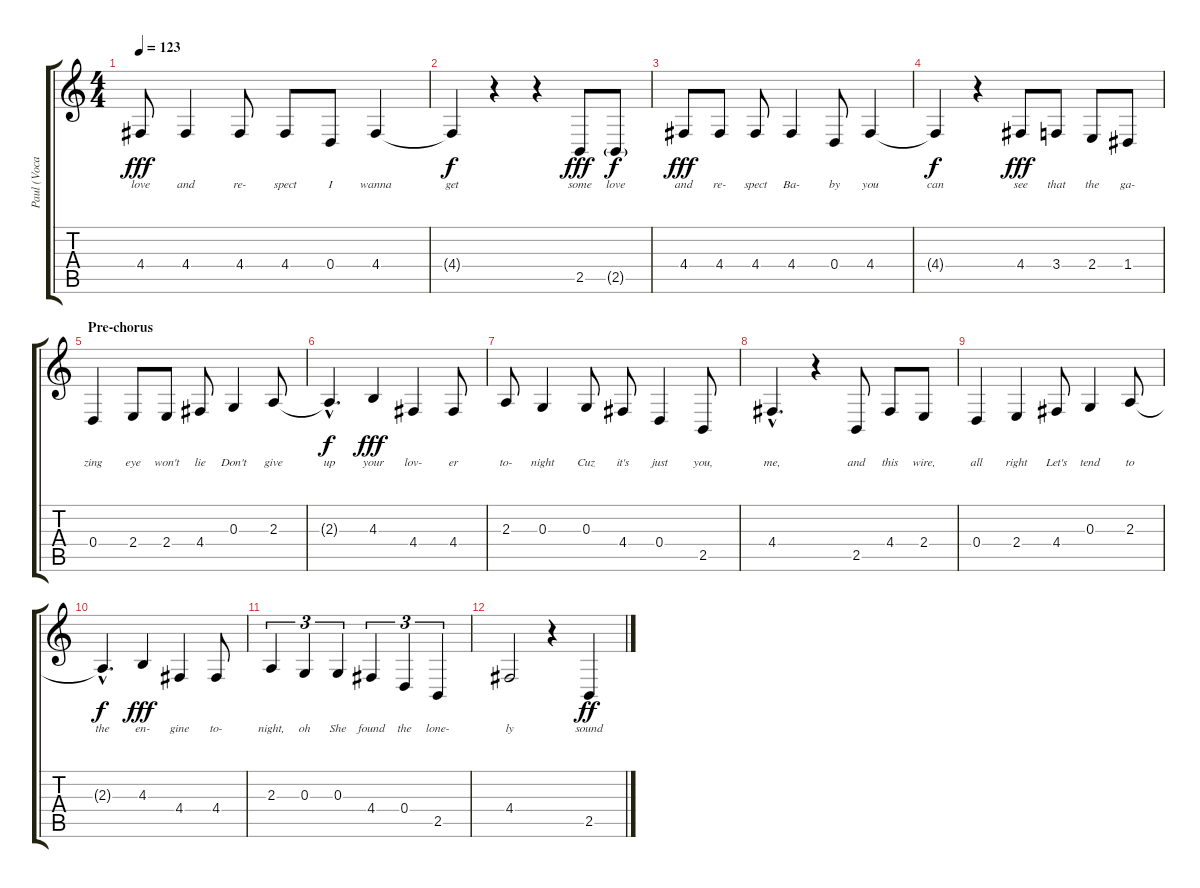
\track ("Paul (Vocals)" "Paul (Voca") {instrument tenorsax}
\staff {score tabs}
\tuning (E4 B3 G3 D3 A2 E2) {hide}
\ts (4 4)
\tempo 123
\clef g2
\ks c
4.4.8{lyrics (0 "love") lyrics (1 "") lyrics (2 "") lyrics (3 "") lyrics (4 "") dy fff} 4.4.4{lyrics (0 "and") lyrics (1 "") lyrics (2 "") lyrics (3 "") lyrics (4 "")} 4.4.8{lyrics (0 "re-") lyrics (1 "") lyrics (2 "") lyrics (3 "") lyrics (4 "")} 4.4.8{lyrics (0 "spect") lyrics (1 "") lyrics (2 "") lyrics (3 "") lyrics (4 "")} 0.4.8{lyrics (0 "I") lyrics (1 "") lyrics (2 "") lyrics (3 "") lyrics (4 "")} 4.4.4{lyrics (0 "wanna") lyrics (1 "") lyrics (2 "") lyrics (3 "") lyrics (4 "")} |
4.4{t}.4{lyrics (0 "get") lyrics (1 "") lyrics (2 "") lyrics (3 "") lyrics (4 "") dy f} r.4 r.4 2.5.8{lyrics (0 "some") lyrics (1 "") lyrics (2 "") lyrics (3 "") lyrics (4 "") dy fff} 2.5{g}.8{lyrics (0 "love") lyrics (1 "") lyrics (2 "") lyrics (3 "") lyrics (4 "") dy f} |
4.4.8{lyrics (0 "and") lyrics (1 "") lyrics (2 "") lyrics (3 "") lyrics (4 "") dy fff} 4.4.8{lyrics (0 "re-") lyrics (1 "") lyrics (2 "") lyrics (3 "") lyrics (4 "")} 4.4.8{lyrics (0 "spect") lyrics (1 "") lyrics (2 "") lyrics (3 "") lyrics (4 "")} 4.4.4{lyrics (0 "Ba-") lyrics (1 "") lyrics (2 "") lyrics (3 "") lyrics (4 "")} 0.4.8{lyrics (0 "by") lyrics (1 "") lyrics (2 "") lyrics (3 "") lyrics (4 "")} 4.4.4{lyrics (0 "you") lyrics (1 "") lyrics (2 "") lyrics (3 "") lyrics (4 "")} |
4.4{t}.4{lyrics (0 "can") lyrics (1 "") lyrics (2 "") lyrics (3 "") lyrics (4 "") dy f} r.4 4.4.8{lyrics (0 "see") lyrics (1 "") lyrics (2 "") lyrics (3 "") lyrics (4 "") dy fff} 3.4.8{lyrics (0 "that") lyrics (1 "") lyrics (2 "") lyrics (3 "") lyrics (4 "")} 2.4.8{lyrics (0 "the") lyrics (1 "") lyrics (2 "") lyrics (3 "") lyrics (4 "")} 1.4.8{lyrics (0 "ga-") lyrics (1 "") lyrics (2 "") lyrics (3 "") lyrics (4 "")} |
\section ("" "Pre-chorus")
0.4.4{lyrics (0 "zing") lyrics (1 "") lyrics (2 "") lyrics (3 "") lyrics (4 "")} 2.4.8{lyrics (0 "eye") lyrics (1 "") lyrics (2 "") lyrics (3 "") lyrics (4 "")} 2.4.8{lyrics (0 "won't") lyrics (1 "") lyrics (2 "") lyrics (3 "") lyrics (4 "")} 4.4.8{lyrics (0 "lie") lyrics (1 "") lyrics (2 "") lyrics (3 "") lyrics (4 "")} 0.3.4{lyrics (0 "Don't") lyrics (1 "") lyrics (2 "") lyrics (3 "") lyrics (4 "")} 2.3.8{lyrics (0 "give") lyrics (1 "") lyrics (2 "") lyrics (3 "") lyrics (4 "")} |
2.3{hac t}.4{d lyrics (0 "up") lyrics (1 "") lyrics (2 "") lyrics (3 "") lyrics (4 "") dy f} 4.3.4{lyrics (0 "your") lyrics (1 "") lyrics (2 "") lyrics (3 "") lyrics (4 "") dy fff} 4.4.4{lyrics (0 "lov-") lyrics (1 "") lyrics (2 "") lyrics (3 "") lyrics (4 "")} 4.4.8{lyrics (0 "er") lyrics (1 "") lyrics (2 "") lyrics (3 "") lyrics (4 "")} |
2.3.8{lyrics (0 "to-") lyrics (1 "") lyrics (2 "") lyrics (3 "") lyrics (4 "")} 0.3.4{lyrics (0 "night") lyrics (1 "") lyrics (2 "") lyrics (3 "") lyrics (4 "")} 0.3.8{lyrics (0 "Cuz") lyrics (1 "") lyrics (2 "") lyrics (3 "") lyrics (4 "")} 4.4.8{lyrics (0 "it's") lyrics (1 "") lyrics (2 "") lyrics (3 "") lyrics (4 "")} 0.4.4{lyrics (0 "just") lyrics (1 "") lyrics (2 "") lyrics (3 "") lyrics (4 "")} 2.5.8{lyrics (0 "you,") lyrics (1 "") lyrics (2 "") lyrics (3 "") lyrics (4 "")} |
4.4{hac}.4{d lyrics (0 "me,") lyrics (1 "") lyrics (2 "") lyrics (3 "") lyrics (4 "")} r.4 2.5.8{lyrics (0 "and") lyrics (1 "") lyrics (2 "") lyrics (3 "") lyrics (4 "")} 4.4.8{lyrics (0 "this") lyrics (1 "") lyrics (2 "") lyrics (3 "") lyrics (4 "")} 2.4.8{lyrics (0 "wire,") lyrics (1 "") lyrics (2 "") lyrics (3 "") lyrics (4 "")} |
0.4.4{lyrics (0 "all") lyrics (1 "") lyrics (2 "") lyrics (3 "") lyrics (4 "")} 2.4.4{lyrics (0 "right") lyrics (1 "") lyrics (2 "") lyrics (3 "") lyrics (4 "")} 4.4.8{lyrics (0 "Let's") lyrics (1 "") lyrics (2 "") lyrics (3 "") lyrics (4 "")} 0.3.4{lyrics (0 "tend") lyrics (1 "") lyrics (2 "") lyrics (3 "") lyrics (4 "")} 2.3.8{lyrics (0 "to") lyrics (1 "") lyrics (2 "") lyrics (3 "") lyrics (4 "")} |
2.3{hac t}.4{d lyrics (0 "the") lyrics (1 "") lyrics (2 "") lyrics (3 "") lyrics (4 "") dy f} 4.3.4{lyrics (0 "en-") lyrics (1 "") lyrics (2 "") lyrics (3 "") lyrics (4 "") dy fff} 4.4.4{lyrics (0 "gine") lyrics (1 "") lyrics (2 "") lyrics (3 "") lyrics (4 "")} 4.4.8{lyrics (0 "to-") lyrics (1 "") lyrics (2 "") lyrics (3 "") lyrics (4 "")} |
2.3.4{tu (3 2) lyrics (0 "night,") lyrics (1 "") lyrics (2 "") lyrics (3 "") lyrics (4 "")} 0.3.4{tu (3 2) lyrics (0 "oh") lyrics (1 "") lyrics (2 "") lyrics (3 "") lyrics (4 "")} 0.3.4{tu (3 2) lyrics (0 "She") lyrics (1 "") lyrics (2 "") lyrics (3 "") lyrics (4 "")} 4.4.4{tu (3 2) lyrics (0 "found") lyrics (1 "") lyrics (2 "") lyrics (3 "") lyrics (4 "")} 0.4.4{tu (3 2) lyrics (0 "the") lyrics (1 "") lyrics (2 "") lyrics (3 "") lyrics (4 "")} 2.5.4{tu (3 2) lyrics (0 "lone-") lyrics (1 "") lyrics (2 "") lyrics (3 "") lyrics (4 "")} |
4.4.2{lyrics (0 "ly") lyrics (1 "") lyrics (2 "") lyrics (3 "") lyrics (4 "")} r.4 2.5.4{lyrics (0 "sound") lyrics (1 "") lyrics (2 "") lyrics (3 "") lyrics (4 "") dy ff}
